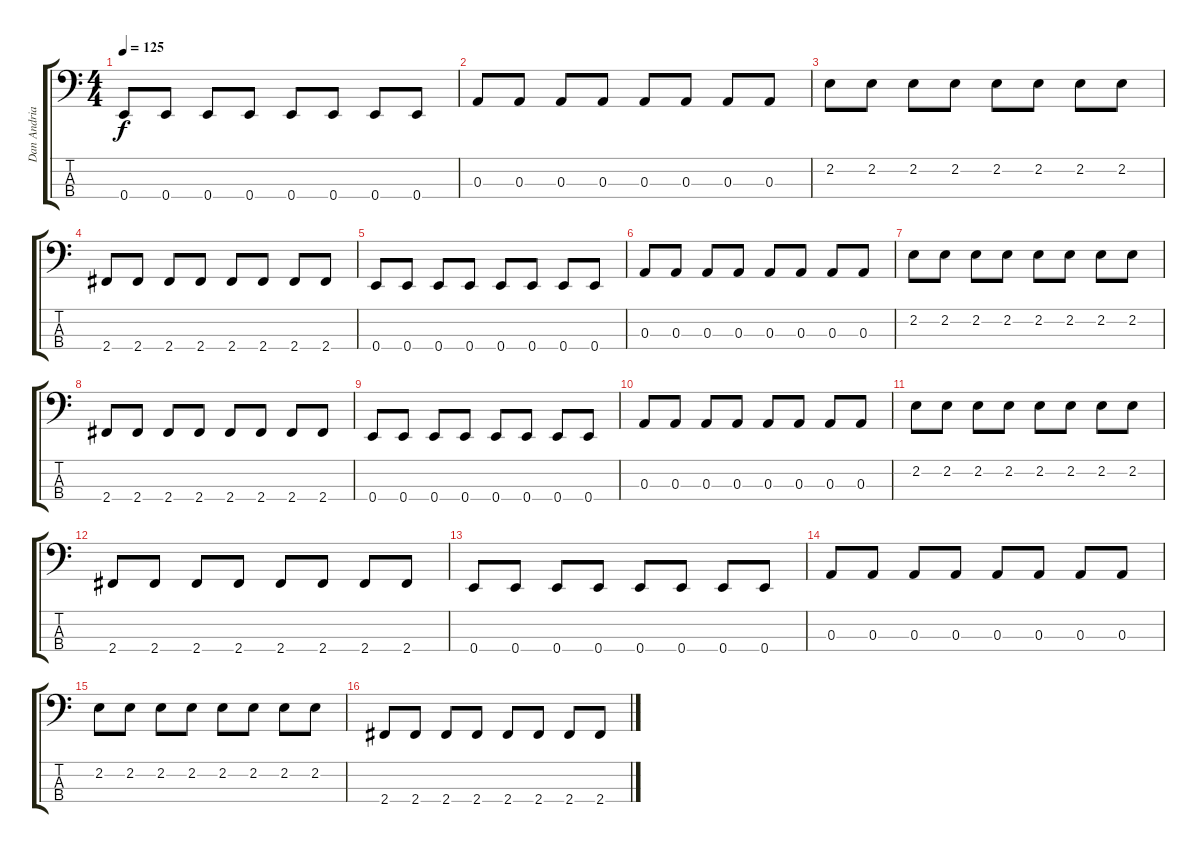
\track ("Dan Andriano" "Dan Andria") {instrument electricbasspick}
\staff {score tabs}
\tuning (G2 D2 A1 E1) {hide}
\ts (4 4)
\tempo 125
\clef f4
\ks c
0.4.8{dy f} 0.4.8 0.4.8 0.4.8 0.4.8 0.4.8 0.4.8 0.4.8 |
0.3.8 0.3.8 0.3.8 0.3.8 0.3.8 0.3.8 0.3.8 0.3.8 |
2.2.8 2.2.8 2.2.8 2.2.8 2.2.8 2.2.8 2.2.8 2.2.8 |
2.4.8 2.4.8 2.4.8 2.4.8 2.4.8 2.4.8 2.4.8 2.4.8 |
0.4.8 0.4.8 0.4.8 0.4.8 0.4.8 0.4.8 0.4.8 0.4.8 |
0.3.8 0.3.8 0.3.8 0.3.8 0.3.8 0.3.8 0.3.8 0.3.8 |
2.2.8 2.2.8 2.2.8 2.2.8 2.2.8 2.2.8 2.2.8 2.2.8 |
2.4.8 2.4.8 2.4.8 2.4.8 2.4.8 2.4.8 2.4.8 2.4.8 |
0.4.8 0.4.8 0.4.8 0.4.8 0.4.8 0.4.8 0.4.8 0.4.8 |
0.3.8 0.3.8 0.3.8 0.3.8 0.3.8 0.3.8 0.3.8 0.3.8 |
2.2.8 2.2.8 2.2.8 2.2.8 2.2.8 2.2.8 2.2.8 2.2.8 |
2.4.8 2.4.8 2.4.8 2.4.8 2.4.8 2.4.8 2.4.8 2.4.8 |
0.4.8 0.4.8 0.4.8 0.4.8 0.4.8 0.4.8 0.4.8 0.4.8 |
0.3.8 0.3.8 0.3.8 0.3.8 0.3.8 0.3.8 0.3.8 0.3.8 |
2.2.8 2.2.8 2.2.8 2.2.8 2.2.8 2.2.8 2.2.8 2.2.8 |
2.4.8 2.4.8 2.4.8 2.4.8 2.4.8 2.4.8 2.4.8 2.4.8
